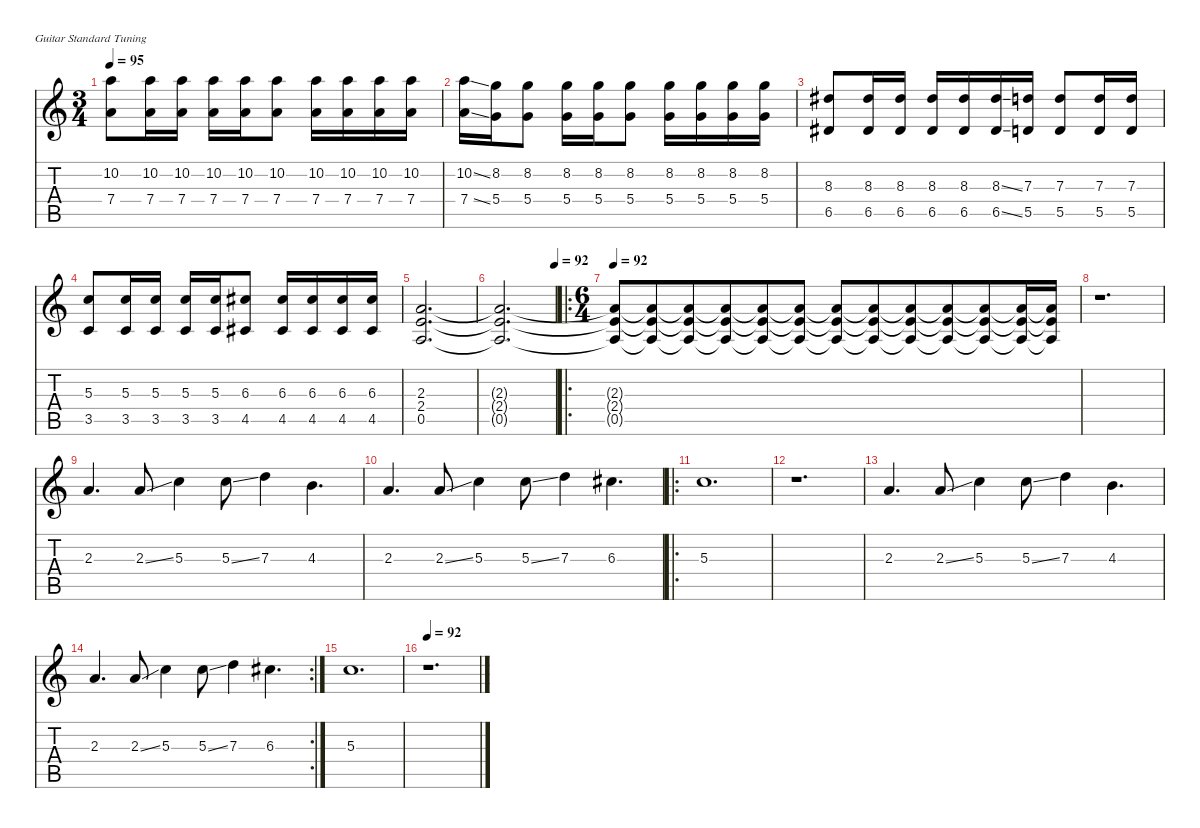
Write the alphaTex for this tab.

\defaultSystemsLayout 4
\hideDynamics
\bracketExtendMode nobrackets
\singleTrackTrackNamePolicy hidden
\multiTrackTrackNamePolicy hidden
\firstSystemTrackNameMode fullname
\firstSystemTrackNameOrientation horizontal
\otherSystemsTrackNameOrientation horizontal
\track ("Lead Guitar" "od.guit.") {instrument overdrivenguitar}
\staff {score tabs}
\tuning (E4 B3 G3 D3 A2 E2)
\ts (3 4)
\tempo 95
\clef g2
\ks c
(10.2 7.4).8{dy f beam Down} (10.2 7.4).16{beam Down} (10.2 7.4).16{beam Down} (10.2 7.4).16{beam Down} (10.2 7.4).16{beam Down} (10.2 7.4).8{beam Down} (10.2 7.4).16{beam Down} (10.2 7.4).16{beam Down} (10.2 7.4).16{beam Down} (10.2 7.4).16{beam Down} |
(10.2{ss} 7.4{ss}).16{beam Down} (8.2 5.4).16{beam Down} (8.2 5.4).8{beam Down} (8.2 5.4).16{beam Down} (8.2 5.4).16{beam Down} (8.2 5.4).8{beam Down} (8.2 5.4).16{beam Down} (8.2 5.4).16{beam Down} (8.2 5.4).16{beam Down} (8.2 5.4).16{beam Down} |
(8.3{acc #} 6.5{acc #}).8{dy mf beam Up} (8.3{acc #} 6.5{acc #}).16{beam Up} (8.3{acc #} 6.5{acc #}).16{beam Up} (8.3{acc #} 6.5{acc #}).16{beam Up} (8.3{acc #} 6.5{acc #}).16{beam Up} (8.3{ss acc #} 6.5{ss acc #}).16{beam Up} (7.3 5.5).16{beam Up} (7.3 5.5).8{beam Up} (7.3 5.5).16{beam Up} (7.3 5.5).16{beam Up} |
(5.3 3.5).8{beam Up} (5.3 3.5).16{beam Up} (5.3 3.5).16{beam Up} (5.3 3.5).16{beam Up} (5.3 3.5).16{beam Up} (6.3{acc #} 4.5{acc #}).8{dy ff beam Up} (6.3{acc #} 4.5{acc #}).16{beam Up} (6.3{acc #} 4.5{acc #}).16{beam Up} (6.3{acc #} 4.5{acc #}).16{beam Up} (6.3{acc #} 4.5{acc #}).16{beam Up} |
(2.3 2.4 0.5).2{d dy f beam Up} |
\tempo (92 1)
(2.3{t} 2.4{t} 0.5{t}).2{d beam Up} |
\ro
\ts (6 4)
\beaming (8 6 6)
\tempo 92
(2.3{t} 2.4{t} 0.5{t}).8{beam Up} (2.3{t} 2.4{t} 0.5{t}).8{beam Up} (2.3{t} 2.4{t} 0.5{t}).8{beam Up} (2.3{t} 2.4{t} 0.5{t}).8{beam Up} (2.3{t} 2.4{t} 0.5{t}).8{beam Up} (2.3{t} 2.4{t} 0.5{t}).8{beam Up} (2.3{t} 2.4{t} 0.5{t}).8{beam Up} (2.3{t} 2.4{t} 0.5{t}).8{beam Up} (2.3{t} 2.4{t} 0.5{t}).8{beam Up} (2.3{t} 2.4{t} 0.5{t}).8{beam Up} (2.3{t} 2.4{t} 0.5{t}).8{beam Up} (2.3{t} 2.4{t} 0.5{t}).16{beam Up} (2.3{t} 2.4{t} 0.5{t}).16{beam Up} |
r.1{d beam Down} |
2.3.4{d dy mf beam Up} 2.3{ss}.8{beam Up} 5.3.4{beam Down} 5.3{ss}.8{beam Down} 7.3.4{beam Down} 4.3.4{d beam Down} |
2.3.4{d beam Up} 2.3{ss}.8{beam Up} 5.3.4{beam Down} 5.3{ss}.8{beam Down} 7.3.4{beam Down} 6.3{acc #}.4{d beam Down} |
\ro
5.3.1{d beam Down} |
r.1{d beam Down} |
2.3.4{d dy ff beam Up} 2.3{ss}.8{dy mf beam Up} 5.3.4{dy ff beam Down} 5.3{ss}.8{dy mf beam Down} 7.3.4{dy ff beam Down} 4.3.4{d beam Down} |
\rc 2
2.3.4{d beam Up} 2.3{ss}.8{dy mf beam Up} 5.3.4{dy ff beam Down} 5.3{ss}.8{dy mf beam Down} 7.3.4{dy ff beam Down} 6.3{acc #}.4{d beam Down} |
5.3.1{d dy mf beam Down} |
\tempo 92
r.1{d beam Down}
